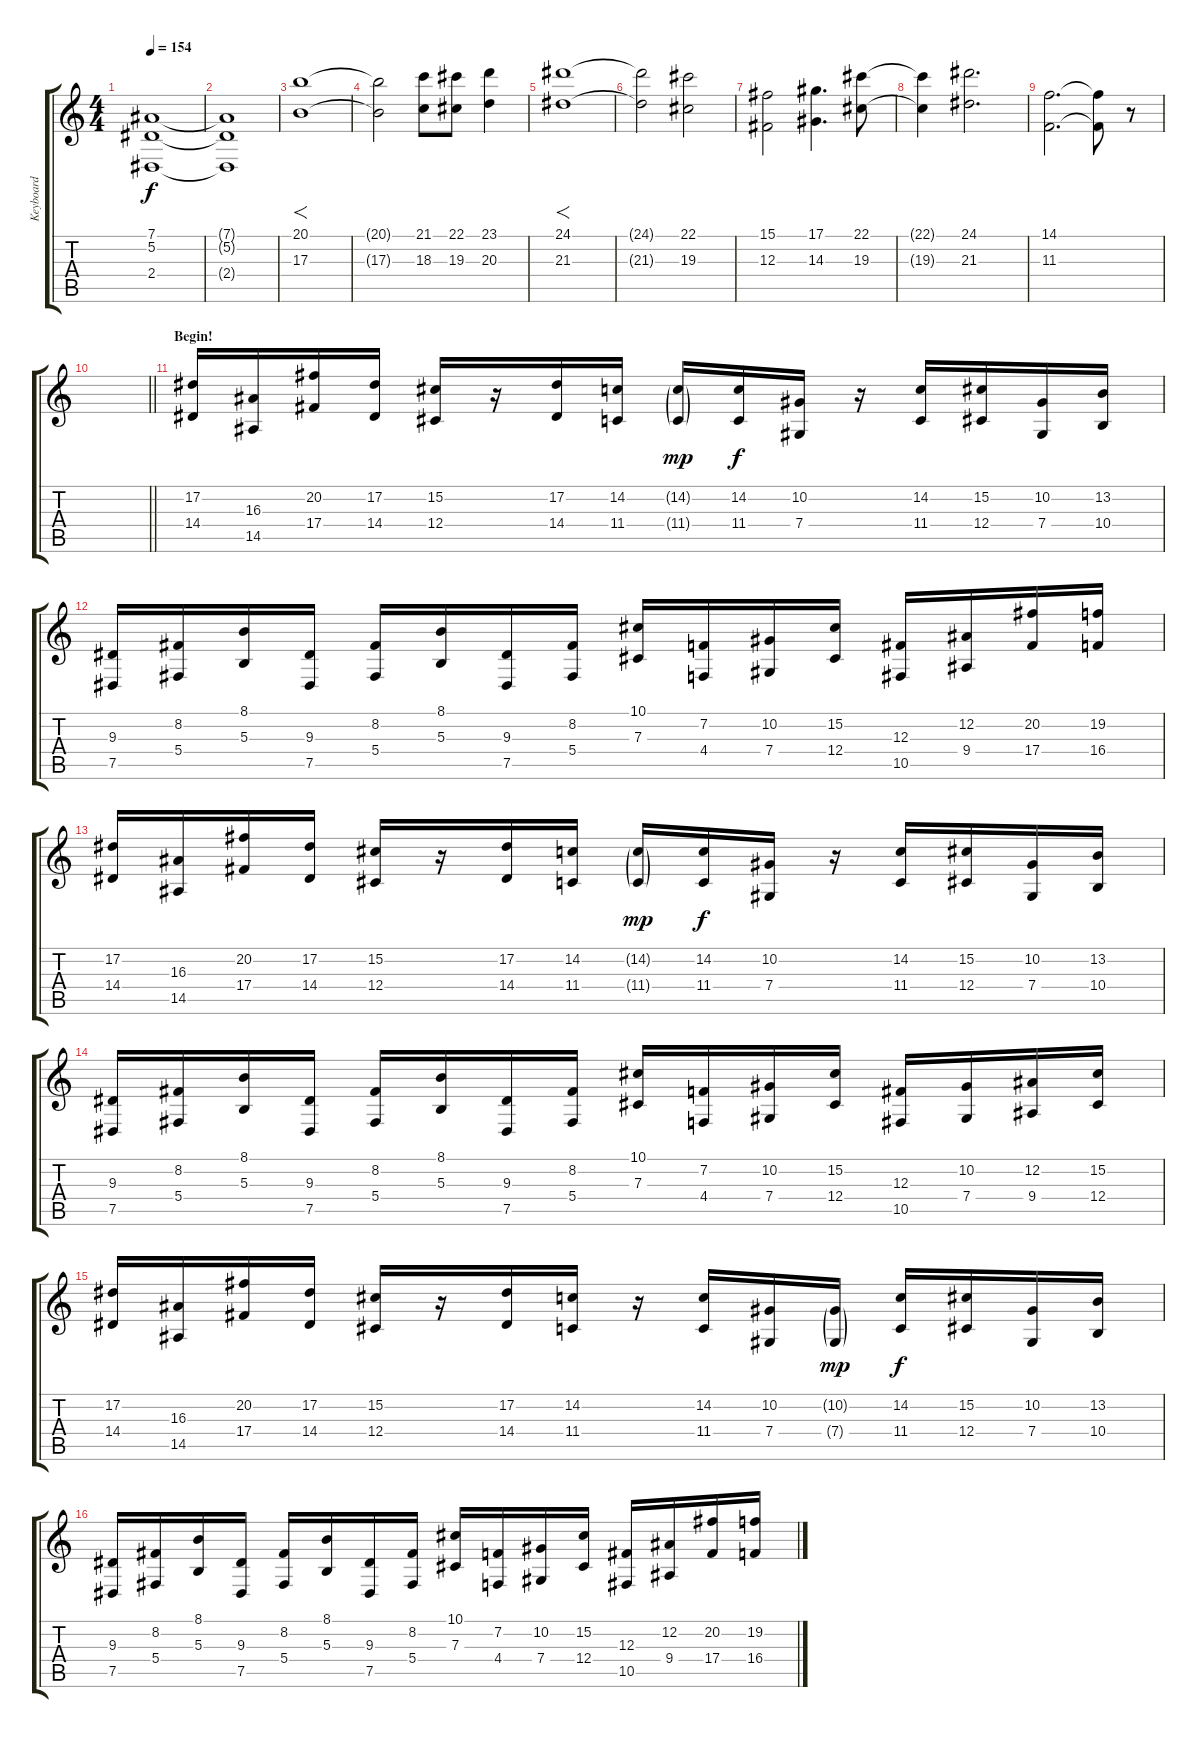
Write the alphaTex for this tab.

\track ("Keyboard" "Keyboard") {instrument lead2sawtooth}
\staff {score tabs}
\tuning (Eb4 Bb3 Gb3 Db3 Ab2 Db2) {hide}
\ts (4 4)
\tempo 154
\clef g2
\ks c
(7.1{t} 5.2{t} 2.4{t}).1{dy f} |
(7.1{t} 5.2{t} 2.4{t}).1 |
(20.1 17.3).1{f} |
(20.1{t} 17.3{t}).2 (21.1 18.3).8 (22.1 19.3).8 (23.1 20.3).4 |
(24.1 21.3).1{f} |
(24.1{t} 21.3{t}).2 (22.1 19.3).2 |
(15.1 12.3).2 (17.1 14.3).4{d} (22.1 19.3).8 |
(22.1{t} 19.3{t}).4 (24.1 21.3).2{d} |
(14.1 11.3).2{d} (14.1{t} 11.3{t}).8 r.8 |
\barLineRight lightlight
|
\section ("" "Begin!")
(17.2 14.4).16{volume 12} (16.3 14.5).16 (20.2 17.4).16 (17.2 14.4).16 (15.2 12.4).16 r.16 (17.2 14.4).16 (14.2 11.4).16 (14.2{g} 11.4{g}).16{dy mp} (14.2 11.4).16{dy f} (10.2 7.4).16 r.16 (14.2 11.4).16 (15.2 12.4).16 (10.2 7.4).16 (13.2 10.4).16 |
(9.3 7.5).16 (8.2 5.4).16 (8.1 5.3).16 (9.3 7.5).16 (8.2 5.4).16 (8.1 5.3).16 (9.3 7.5).16 (8.2 5.4).16 (10.1 7.3).16 (7.2 4.4).16 (10.2 7.4).16 (15.2 12.4).16 (12.3 10.5).16 (12.2 9.4).16 (20.2 17.4).16 (19.2 16.4).16 |
(17.2 14.4).16{volume 12} (16.3 14.5).16 (20.2 17.4).16 (17.2 14.4).16 (15.2 12.4).16 r.16 (17.2 14.4).16 (14.2 11.4).16 (14.2{g} 11.4{g}).16{dy mp} (14.2 11.4).16{dy f} (10.2 7.4).16 r.16 (14.2 11.4).16 (15.2 12.4).16 (10.2 7.4).16 (13.2 10.4).16 |
(9.3 7.5).16 (8.2 5.4).16 (8.1 5.3).16 (9.3 7.5).16 (8.2 5.4).16 (8.1 5.3).16 (9.3 7.5).16 (8.2 5.4).16 (10.1 7.3).16 (7.2 4.4).16 (10.2 7.4).16 (15.2 12.4).16 (12.3 10.5).16 (10.2 7.4).16 (12.2 9.4).16 (15.2 12.4).16 |
(17.2 14.4).16{volume 12} (16.3 14.5).16 (20.2 17.4).16 (17.2 14.4).16 (15.2 12.4).16 r.16 (17.2 14.4).16 (14.2 11.4).16 r.16 (14.2 11.4).16 (10.2 7.4).16 (10.2{g} 7.4{g}).16{dy mp} (14.2 11.4).16{dy f} (15.2 12.4).16 (10.2 7.4).16 (13.2 10.4).16 |
(9.3 7.5).16 (8.2 5.4).16 (8.1 5.3).16 (9.3 7.5).16 (8.2 5.4).16 (8.1 5.3).16 (9.3 7.5).16 (8.2 5.4).16 (10.1 7.3).16 (7.2 4.4).16 (10.2 7.4).16 (15.2 12.4).16 (12.3 10.5).16 (12.2 9.4).16 (20.2 17.4).16 (19.2 16.4).16
